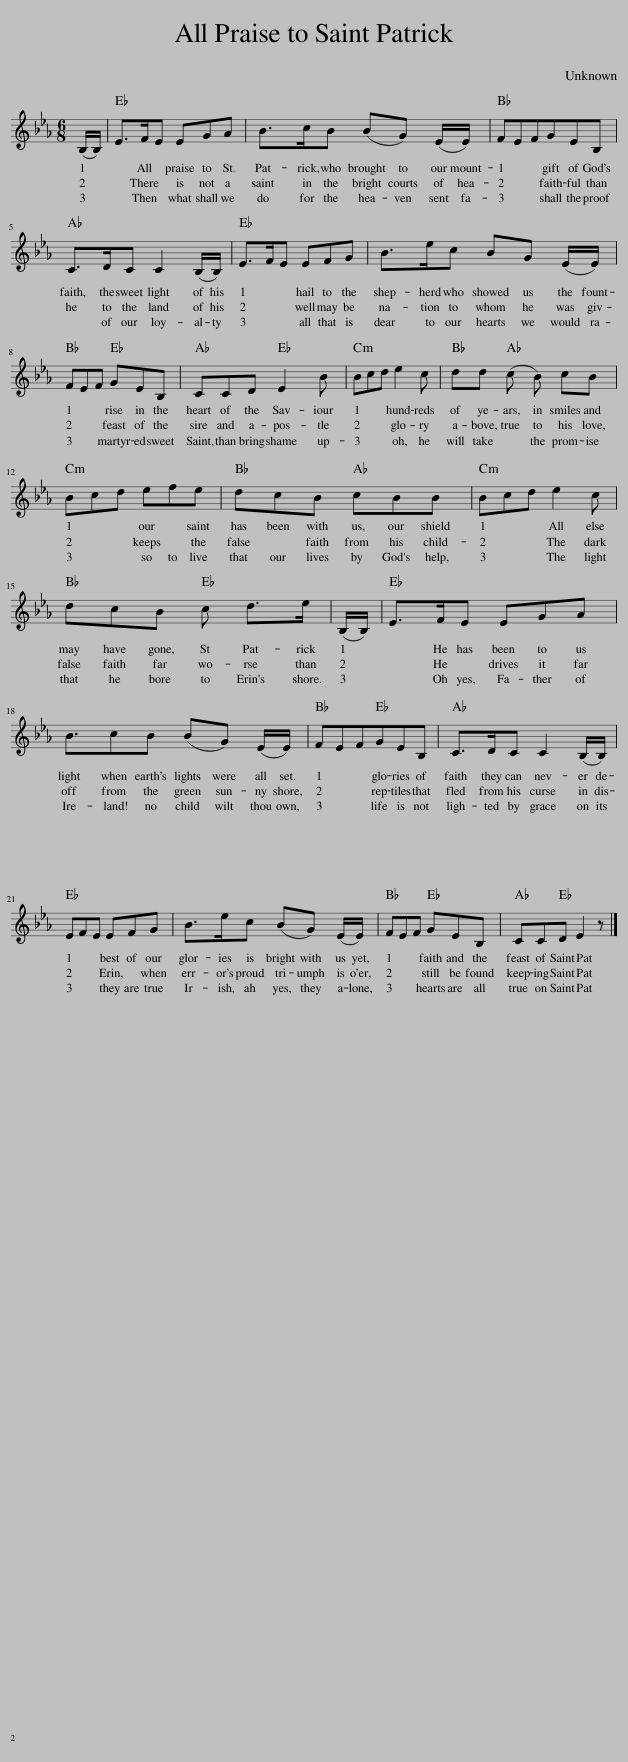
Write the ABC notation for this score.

X:1
L:1/8
M:6/8
I:linebreak $
K:Eb
V:1 treble
V:1
 (B,/B,/) | E>FE EGA | B>cB (BG) (E/E/) | FEFGEB, |$ C>DC C2 (B,/B,/) | %5
 E>FE EFG | B>ec BG (E/E/) |$ FEF GEB, | CCD E2 B | Bcd e2 c | %10
 dd (c B) cB |$ Bcd efe | dcB cBB | Bcd e2 c |$ dcB c d>e | %15
 (B,/B,/) | E>FE EGA |$ B3/2cB (BG) (E/E/) | FEFGEB, | C>DC C2 (B,/B,/) |$ %20
 EFE EFG | B>ec (BG) (E/E/) | FEF GEB, | CCD E2 z |] %24
